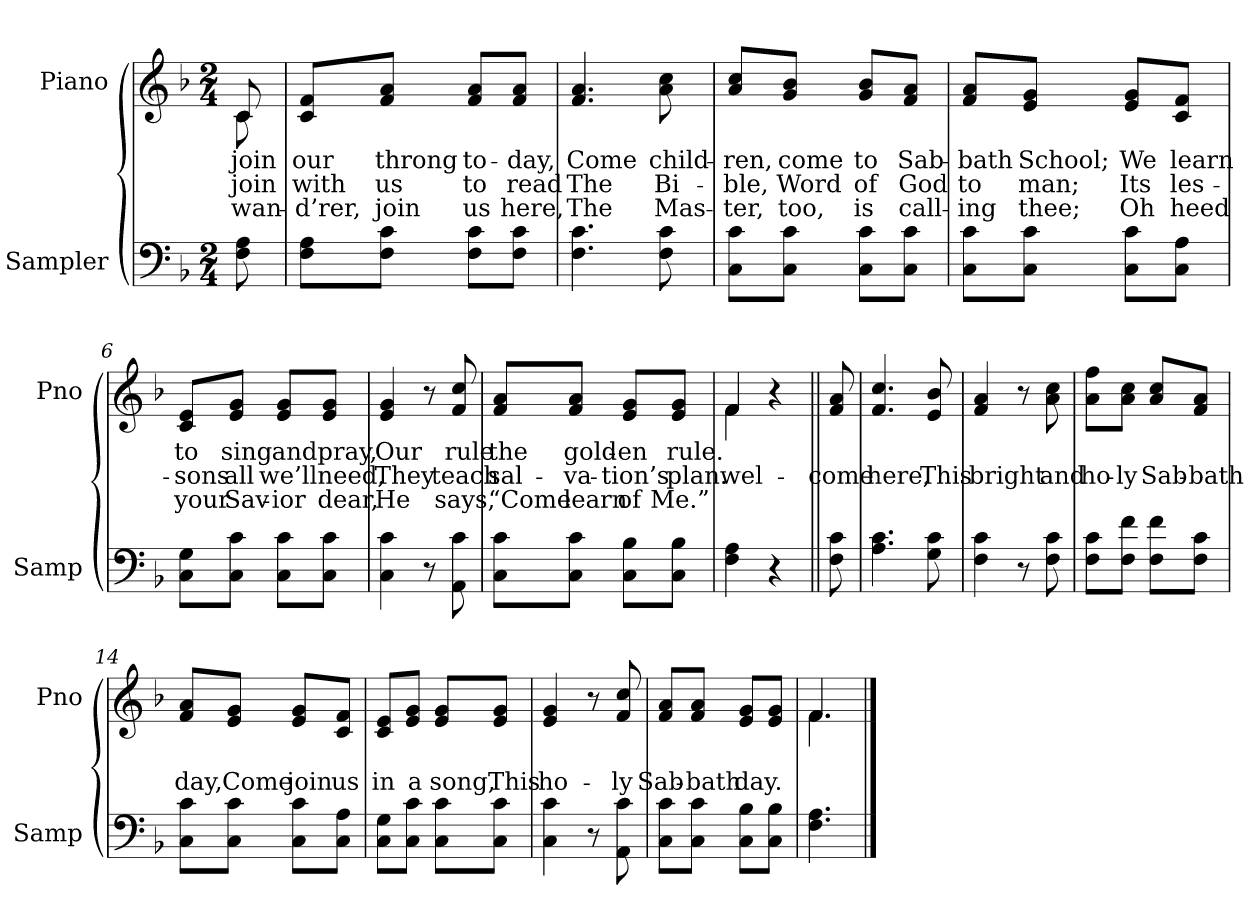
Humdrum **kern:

**kern	**kern	**text	**text	**text
*part2	*part1	*part1	*part1	*part1
*staff2	*staff1	*staff1	*staff1	*staff1
*I"Sampler	*I"Piano	*	*	*
*I'Samp	*I'Pno	*	*	*
*clefF4	*clefG2	*	*	*
*k[b-]	*k[b-]	*	*	*
*F:	*F:	*	*	*
*M2/4	*M2/4	*	*	*
=1	=1	=1	=1	=1
*	*^	*	*	*
8F 8A	8c/	8c	join	join	wan-
*	*v	*v	*	*	*
=2	=2	=2	=2	=2
8F\ 8A\L	8c/ 8f/L	our	with	-d’rer,
8F\ 8c\J	8f/ 8a/J	throng	us	join
8F\ 8c\L	8f/ 8a/L	to-	to	us
8F\ 8c\J	8f/ 8a/J	-day,	read	here,
=3	=3	=3	=3	=3
4.F 4.c	4.f 4.a	Come	The	The
8F 8c	8a 8cc	child-	Bi-	Mas-
=4	=4	=4	=4	=4
8C\ 8c\L	8a/ 8cc/L	-ren,	-ble,	-ter,
8C\ 8c\J	8g/ 8b-/J	come	Word	too,
8C\ 8c\L	8g/ 8b-/L	to	of	is
8C\ 8c\J	8f/ 8a/J	Sab-	God	call-
=5	=5	=5	=5	=5
8C\ 8c\L	8f/ 8a/L	-bath	to	-ing
8C\ 8c\J	8e/ 8g/J	School;	man;	thee;
8C\ 8c\L	8e/ 8g/L	We	Its	Oh
8C\ 8A\J	8c/ 8f/J	learn	les-	heed
=6	=6	=6	=6	=6
8C\ 8G\L	8c/ 8e/L	to	-sons	your
8C\ 8c\J	8e/ 8g/J	sing	all	Sav-
8C\ 8c\L	8e/ 8g/L	and	we’ll	-ior
8C\ 8c\J	8e/ 8g/J	pray,	need,	dear,
=7	=7	=7	=7	=7
4C 4c	4e 4g	Our	They	He
8r	8r	.	.	.
8AA 8c	8f 8cc	rule	teach	says,
=8	=8	=8	=8	=8
8C\ 8c\L	8f/ 8a/L	the	sal-	“Come
8C\ 8c\J	8f/ 8a/J	gold-	-va-	learn
8C\ 8B-\L	8e/ 8g/L	-en	-tion’s	of
8C\ 8B-\J	8e/ 8g/J	rule.	plan.	Me.”
=9	=9	=9	=9	=9
*	*^	*	*	*
4F 4A	4f/	4f	.	wel-	.
4r	4r	4ryy	.	.	.
=10||	=10||	=10||	=10||	=10||	=10||
!	!LO:TX:t=Refrain	!	!	!	!
*	*v	*v	*	*	*
8F 8c	8f 8a	.	-come	.
=11	=11	=11	=11	=11
4.A 4.c	4.f 4.cc	.	here,	.
8G 8c	8e 8b-	.	This	.
=12	=12	=12	=12	=12
4F 4c	4f 4a	.	bright	.
8r	8r	.	.	.
8F 8c	8a 8cc	.	and	.
=13	=13	=13	=13	=13
8F\ 8c\L	8a\ 8ff\L	.	ho-	.
8F\ 8f\J	8a\ 8cc\J	.	-ly	.
8F\ 8f\L	8a/ 8cc/L	.	Sab-	.
8F\ 8c\J	8f/ 8a/J	.	-bath	.
=14	=14	=14	=14	=14
8C\ 8c\L	8f/ 8a/L	.	day,	.
8C\ 8c\J	8e/ 8g/J	.	Come	.
8C\ 8c\L	8e/ 8g/L	.	join	.
8C\ 8A\J	8c/ 8f/J	.	us	.
=15	=15	=15	=15	=15
8C\ 8G\L	8c/ 8e/L	.	in	.
8C\ 8c\J	8e/ 8g/J	.	a	.
8C\ 8c\L	8e/ 8g/L	.	song,	.
8C\ 8c\J	8e/ 8g/J	.	This	.
=16	=16	=16	=16	=16
4C 4c	4e 4g	.	ho-	.
8r	8r	.	.	.
8AA 8c	8f 8cc	.	-ly	.
=17	=17	=17	=17	=17
8C\ 8c\L	8f/ 8a/L	.	Sab-	.
8C\ 8c\J	8f/ 8a/J	.	-bath	.
8C\ 8B-\L	8e/ 8g/L	.	day.	.
8C\ 8B-\J	8e/ 8g/J	.	.	.
=18	=18	=18	=18	=18
*	*^	*	*	*
4.F 4.A	4.f/	4.f	.	.	.
*	*v	*v	*	*	*
==	==	==	==	==
*-	*-	*-	*-	*-
